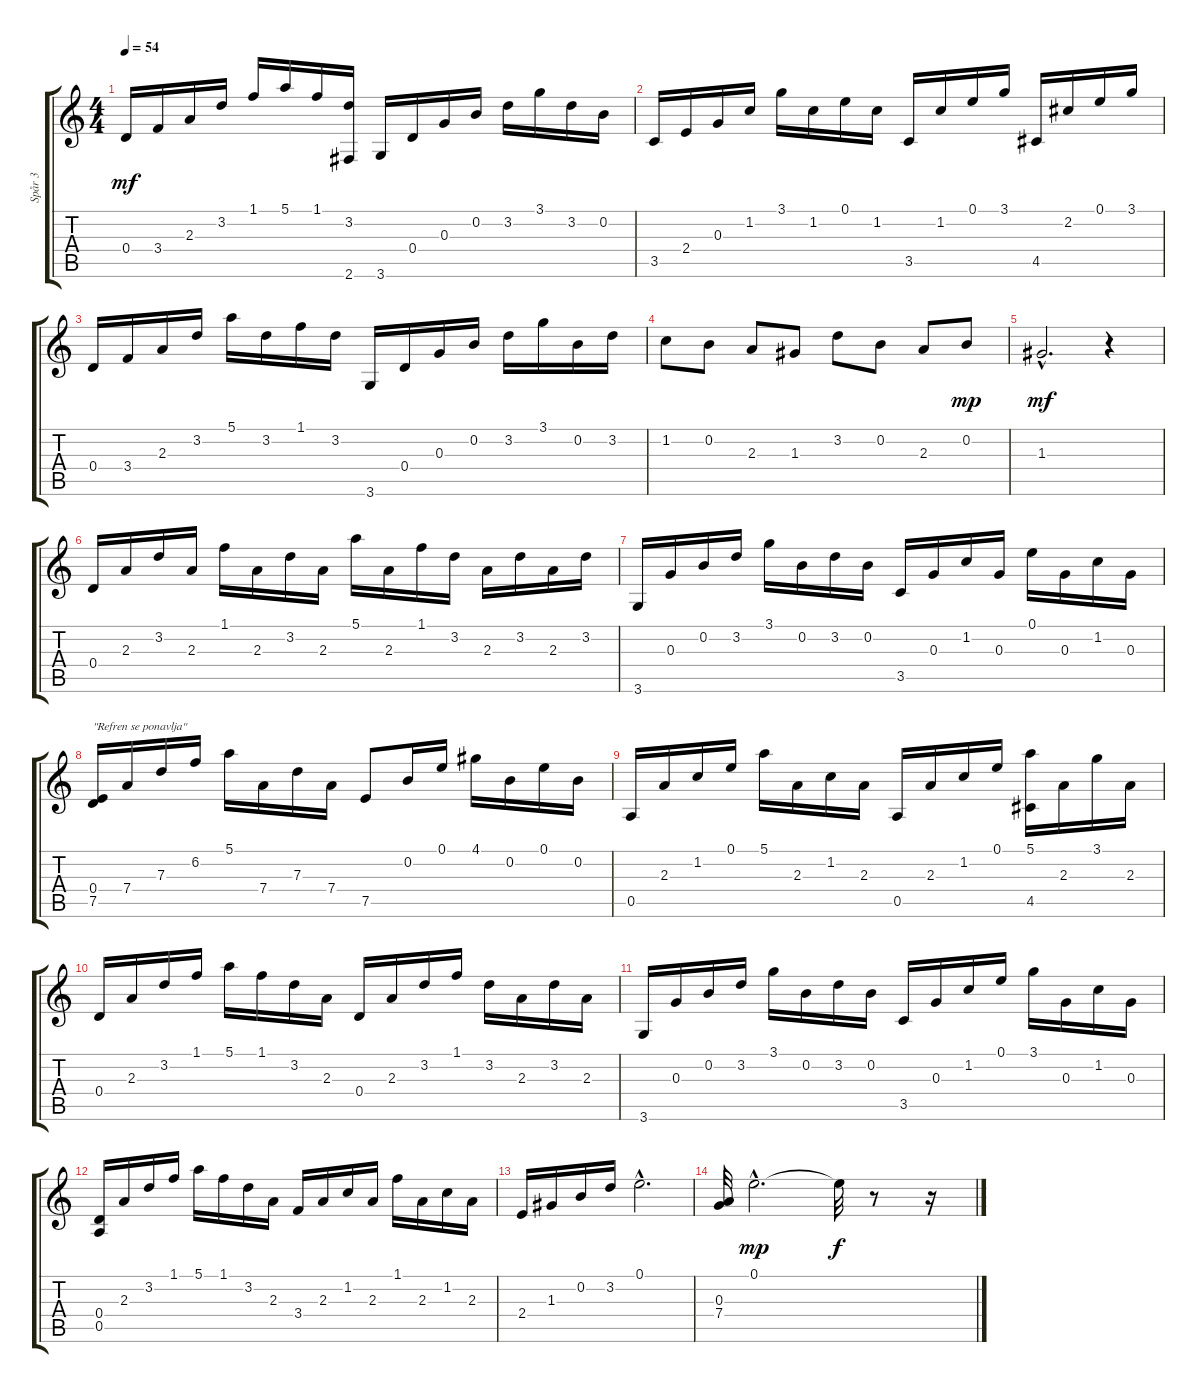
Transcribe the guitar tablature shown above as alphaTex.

\track ("Spår 3" "Spår 3") {instrument acousticguitarnylon}
\staff {score tabs}
\tuning (E4 B3 G3 D3 A2 E2) {hide}
\ts (4 4)
\tempo 54
\clef g2
\ks c
0.4.16{dy mf} 3.4.16 2.3.16 3.2.16 1.1.16 5.1.16 1.1.16 (3.2 2.6).16 3.6.16 0.4.16 0.3.16 0.2.16 3.2.16 3.1.16 3.2.16 0.2.16 |
3.5.16 2.4.16 0.3.16 1.2.16 3.1.16 1.2.16 0.1.16 1.2.16 3.5.16 1.2.16 0.1.16 3.1.16 4.5.16 2.2.16 0.1.16 3.1.16 |
0.4.16 3.4.16 2.3.16 3.2.16 5.1.16 3.2.16 1.1.16 3.2.16 3.6.16 0.4.16 0.3.16 0.2.16 3.2.16 3.1.16 0.2.16 3.2.16 |
1.2.8 0.2.8 2.3.8 1.3.8 3.2.8 0.2.8 2.3.8 0.2.8{dy mp} |
1.3{hac}.2{d dy mf} r.4 |
0.4.16 2.3.16 3.2.16 2.3.16 1.1.16 2.3.16 3.2.16 2.3.16 5.1.16 2.3.16 1.1.16 3.2.16 2.3.16 3.2.16 2.3.16 3.2.16 |
3.6.16 0.3.16 0.2.16 3.2.16 3.1.16 0.2.16 3.2.16 0.2.16 3.5.16 0.3.16 1.2.16 0.3.16 0.1.16 0.3.16 1.2.16 0.3.16 |
(0.4 7.5).16{txt "\"Refren se ponavlja\""} 7.4.16 7.3.16 6.2.16 5.1.16 7.4.16 7.3.16 7.4.16 7.5.8 0.2.16 0.1.16 4.1.16 0.2.16 0.1.16 0.2.16 |
0.5.16 2.3.16 1.2.16 0.1.16 5.1.16 2.3.16 1.2.16 2.3.16 0.5.16 2.3.16 1.2.16 0.1.16 (5.1 4.5).16 2.3.16 3.1.16 2.3.16 |
0.4.16 2.3.16 3.2.16 1.1.16 5.1.16 1.1.16 3.2.16 2.3.16 0.4.16 2.3.16 3.2.16 1.1.16 3.2.16 2.3.16 3.2.16 2.3.16 |
3.6.16 0.3.16 0.2.16 3.2.16 3.1.16 0.2.16 3.2.16 0.2.16 3.5.16 0.3.16 1.2.16 0.1.16 3.1.16 0.3.16 1.2.16 0.3.16 |
(0.4 0.5).16 2.3.16 3.2.16 1.1.16 5.1.16 1.1.16 3.2.16 2.3.16 3.4.16 2.3.16 1.2.16 2.3.16 1.1.16 2.3.16 1.2.16 2.3.16 |
2.4.16 1.3.16 0.2.16 3.2.16 0.1{hac}.2{d} |
(0.3 7.4).32 0.1{hac}.2{d dy mp} 0.1{t}.32{dy f} r.8 r.16
